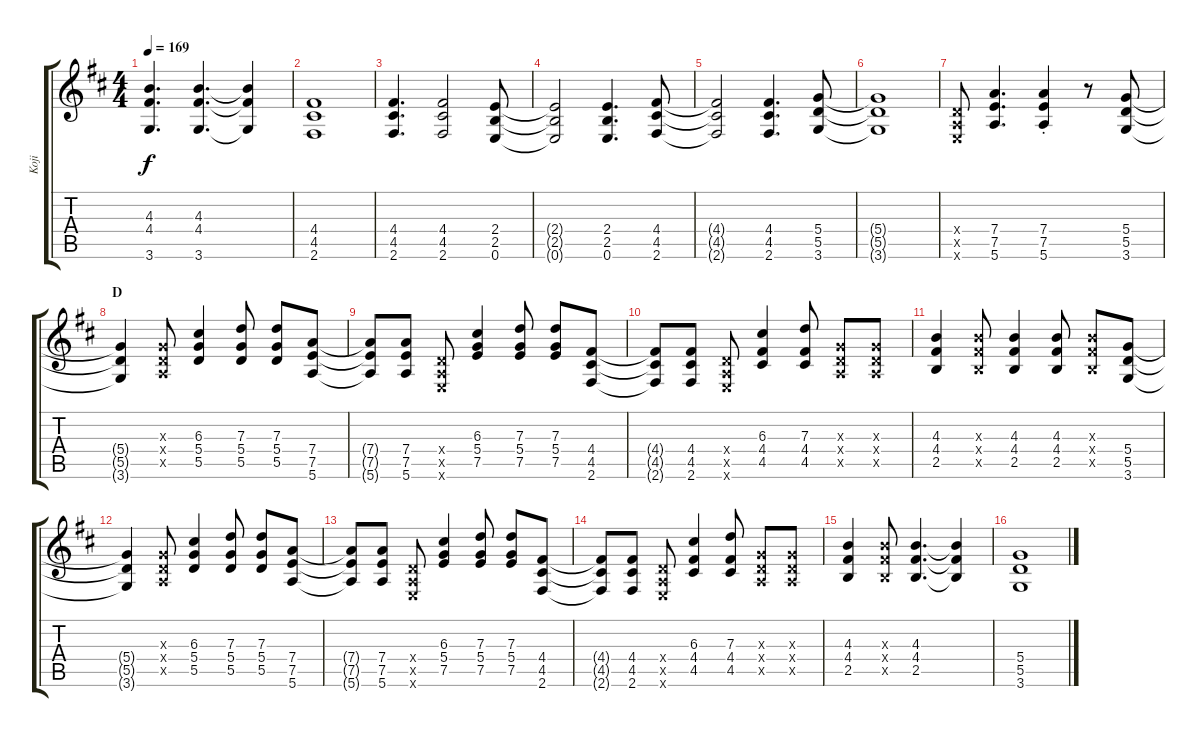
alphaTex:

\track ("Koji" "Koji") {instrument distortionguitar}
\staff {score tabs}
\tuning (E4 B3 G3 D3 A2 E2) {hide}
\ts (4 4)
\tempo 169
\clef g2
\ks d
(4.3 4.4 3.6).4{d dy f} (4.3 4.4 3.6).4{d} (4.3{t} 4.4{t} 3.6{t}).4 |
(4.4 4.5 2.6).1 |
(4.4 4.5 2.6).4{d} (4.4 4.5 2.6).2 (2.4 2.5 0.6).8 |
(2.4{t} 2.5{t} 0.6{t}).2 (2.4 2.5 0.6).4{d} (4.4 4.5 2.6).8 |
(4.4{t} 4.5{t} 2.6{t}).2 (4.4 4.5 2.6).4{d} (5.4 5.5 3.6).8 |
(5.4{t} 5.5{t} 3.6{t}).1 |
(0.4{x} 0.5{x} 0.6{x}).8 (7.4 7.5 5.6).4{d} (7.4{st} 7.5{st} 5.6{st}).4 r.8 (5.4 5.5 3.6).8 |
\section ("" "D")
(5.4{t} 5.5{t} 3.6{t}).4 (0.3{x} 0.4{x} 0.5{x}).8 (6.3 5.4 5.5).4 (7.3 5.4 5.5).8 (7.3 5.4 5.5).8 (7.4 7.5 5.6).8 |
(7.4{t} 7.5{t} 5.6{t}).8 (7.4 7.5 5.6).8 (0.4{x} 0.5{x} 0.6{x}).8 (6.3 5.4 7.5).4 (7.3 5.4 7.5).8 (7.3 5.4 7.5).8 (4.4 4.5 2.6).8 |
(4.4{t} 4.5{t} 2.6{t}).8 (4.4 4.5 2.6).8 (0.4{x} 0.5{x} 0.6{x}).8 (6.3 4.4 4.5).4 (7.3 4.4 4.5).8 (0.3{x} 0.4{x} 0.5{x}).8 (0.3{x} 0.4{x} 0.5{x}).8 |
(4.3 4.4 2.5).4 (4.3{x} 4.4{x} 2.5{x}).8 (4.3 4.4 2.5).4 (4.3 4.4 2.5).8 (4.3{x} 4.4{x} 2.5{x}).8 (5.4 5.5 3.6).8 |
(5.4{t} 5.5{t} 3.6{t}).4 (0.3{x} 0.4{x} 0.5{x}).8 (6.3 5.4 5.5).4 (7.3 5.4 5.5).8 (7.3 5.4 5.5).8 (7.4 7.5 5.6).8 |
(7.4{t} 7.5{t} 5.6{t}).8 (7.4 7.5 5.6).8 (0.4{x} 0.5{x} 0.6{x}).8 (6.3 5.4 7.5).4 (7.3 5.4 7.5).8 (7.3 5.4 7.5).8 (4.4 4.5 2.6).8 |
(4.4{t} 4.5{t} 2.6{t}).8 (4.4 4.5 2.6).8 (0.4{x} 0.5{x} 0.6{x}).8 (6.3 4.4 4.5).4 (7.3 4.4 4.5).8 (0.3{x} 0.4{x} 0.5{x}).8 (0.3{x} 0.4{x} 0.5{x}).8 |
(4.3 4.4 2.5).4 (4.3{x} 4.4{x} 2.5{x}).8 (4.3 4.4 2.5).4{d} (4.3{t} 4.4{t} 2.5{t}).4 |
(5.4 5.5 3.6).1
